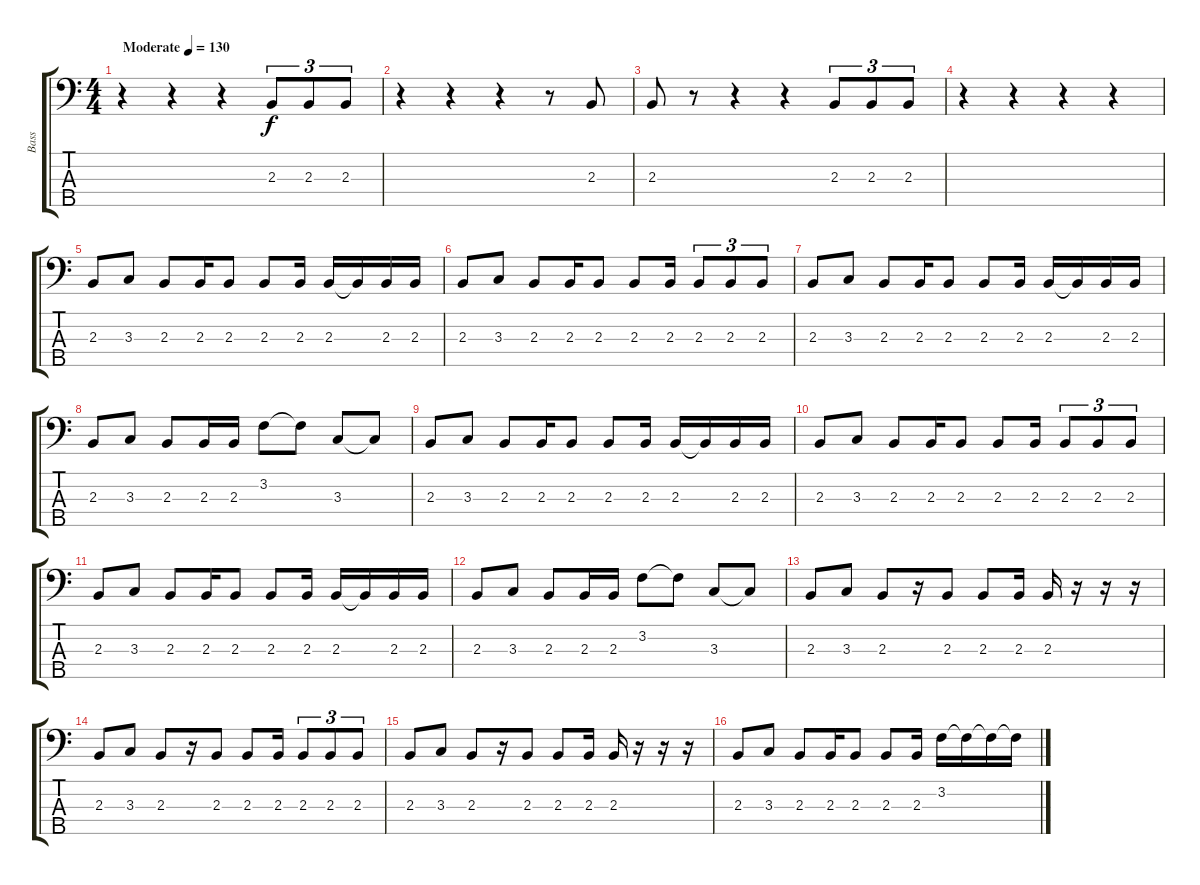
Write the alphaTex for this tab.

\track ("Bass" "Bass") {instrument electricbassfinger}
\staff {score tabs}
\tuning (G2 D2 A1 E1 B0) {hide}
\ts (4 4)
\tempo (130 "Moderate")
\clef f4
\ks c
r.4{dy f instrument electricbassfinger} r.4 r.4 2.3.8{tu (3 2)} 2.3.8{tu (3 2)} 2.3.8{tu (3 2)} |
r.4 r.4 r.4 r.8 2.3.8 |
2.3.8 r.8 r.4 r.4 2.3.8{tu (3 2)} 2.3.8{tu (3 2)} 2.3.8{tu (3 2)} |
r.4 r.4 r.4 r.4 |
2.3.8 3.3.8 2.3.8 2.3.16 2.3.8 2.3.8 2.3.16 2.3.16 2.3{t}.16 2.3.16 2.3.16 |
2.3.8 3.3.8 2.3.8 2.3.16 2.3.8 2.3.8 2.3.16 2.3.8{tu (3 2)} 2.3.8{tu (3 2)} 2.3.8{tu (3 2)} |
2.3.8 3.3.8 2.3.8 2.3.16 2.3.8 2.3.8 2.3.16 2.3.16 2.3{t}.16 2.3.16 2.3.16 |
2.3.8 3.3.8 2.3.8 2.3.16 2.3.16 3.2.8 3.2{t}.8 3.3.8 3.3{t}.8 |
2.3.8 3.3.8 2.3.8 2.3.16 2.3.8 2.3.8 2.3.16 2.3.16 2.3{t}.16 2.3.16 2.3.16 |
2.3.8 3.3.8 2.3.8 2.3.16 2.3.8 2.3.8 2.3.16 2.3.8{tu (3 2)} 2.3.8{tu (3 2)} 2.3.8{tu (3 2)} |
2.3.8 3.3.8 2.3.8 2.3.16 2.3.8 2.3.8 2.3.16 2.3.16 2.3{t}.16 2.3.16 2.3.16 |
2.3.8 3.3.8 2.3.8 2.3.16 2.3.16 3.2.8 3.2{t}.8 3.3.8 3.3{t}.8 |
2.3.8 3.3.8 2.3.8 r.16 2.3.8 2.3.8 2.3.16 2.3.16 r.16 r.16 r.16 |
2.3.8 3.3.8 2.3.8 r.16 2.3.8 2.3.8 2.3.16 2.3.8{tu (3 2)} 2.3.8{tu (3 2)} 2.3.8{tu (3 2)} |
2.3.8 3.3.8 2.3.8 r.16 2.3.8 2.3.8 2.3.16 2.3.16 r.16 r.16 r.16 |
2.3.8 3.3.8 2.3.8 2.3.16 2.3.8 2.3.8 2.3.16 3.2.16 3.2{t}.16 3.2{t}.16 3.2{t}.16
